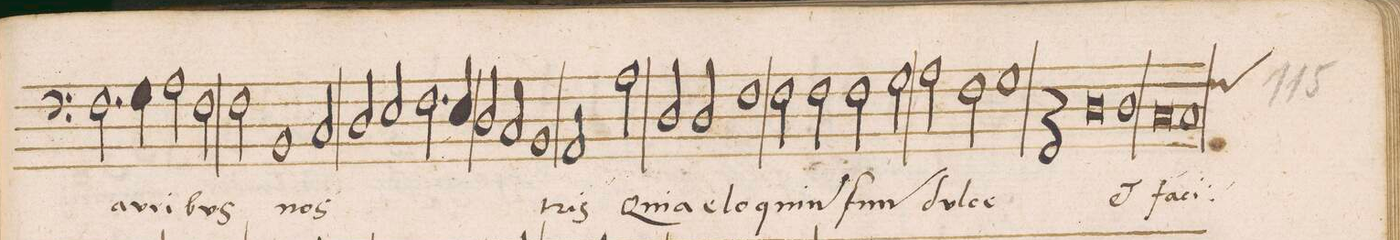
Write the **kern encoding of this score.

**kern	**text	**text
*I"BASVS	*	*
*clefF4	*	*
*k[b-]	*	*
*met(c|)	*	*
*M2/1	*	*
2.F\	au-	.
4G\	.	.
=46	=46	=46
2A\	-ri-	.
2F\	-bus	.
2F\	.	.
1BB-	nos-	.
=47	=47	=47
2C/	.	.
2D/	.	.
2E/	.	.
=48	=48	=48
2.F\	.	.
4E/	.	.
2D/	.	.
2C/	.	.
=49	=49	=49
1BB-	.	.
2AA/	-tris	.
2A\	Qui-	.
=50	=50	=50
2D/	-a	.
2D/	e-	.
1F	-lo-	.
=51	=51	=51
2F\	-qui-	.
2F\	-(um)	.
2F\	su-	.
2G\	-(am)	.
=52	=52	=52
2A\	dol-	.
2F\	.	.
1G	-ce	.
=53	=53	=53
*M3/1	*	*
*met(3)	*	*
0D	.	.
1D	et	.
=54	=54	=54
0C	fa-	.
1C	-ci-	.
=55	=55	=55
*-	*-	*-
